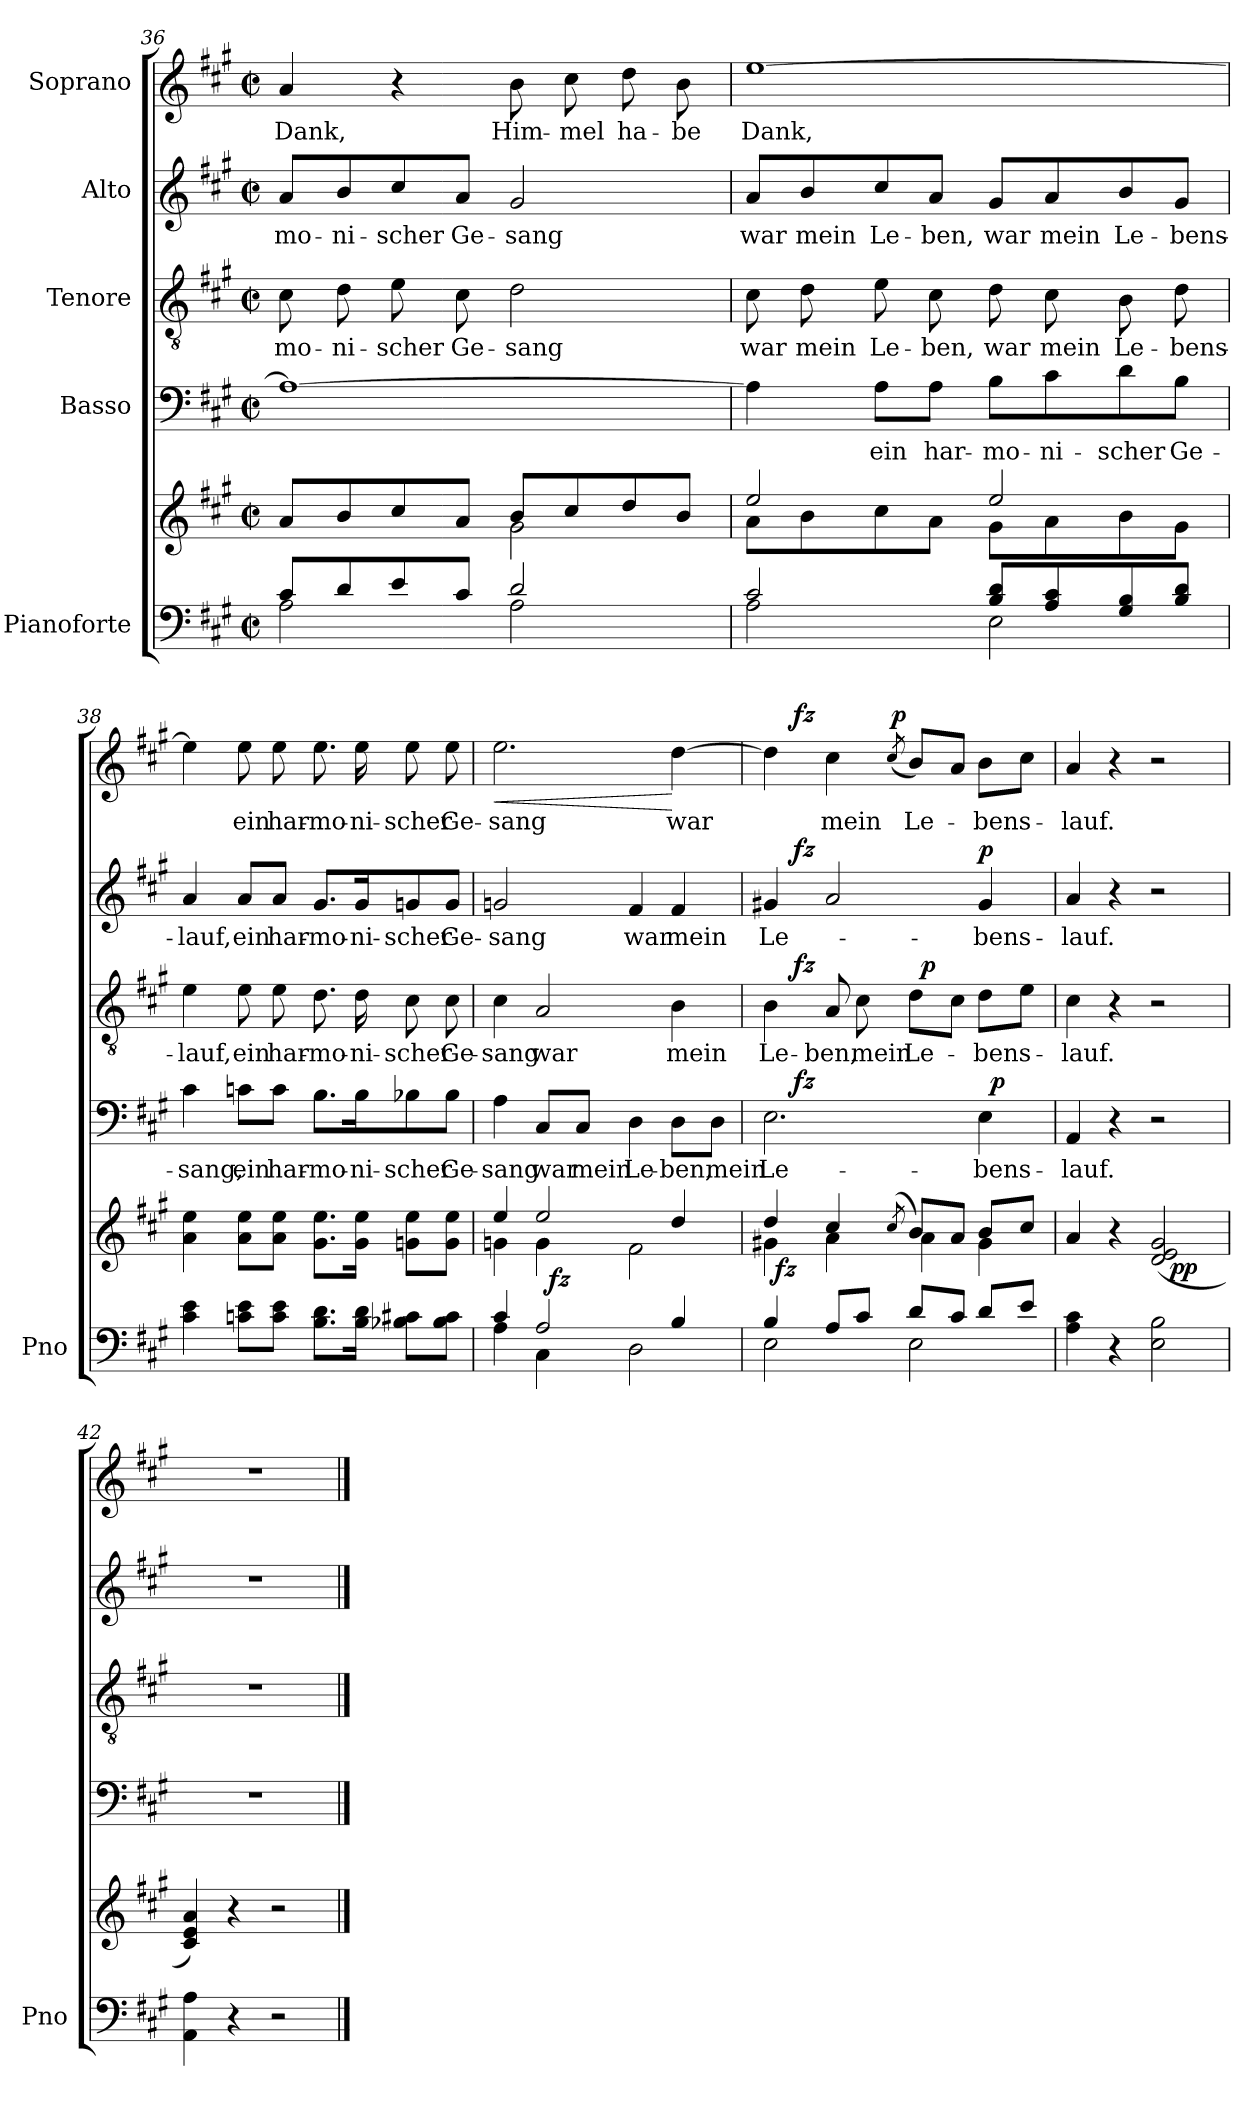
**kern	**kern	**dynam	**kern	**text	**dynam	**kern	**text	**dynam	**kern	**text	**dynam	**kern	**text	**dynam
*part5	*part5	*part5	*part4	*part4	*part4	*part3	*part3	*part3	*part2	*part2	*part2	*part1	*part1	*part1
*staff6	*staff5	*staff5/6	*staff4	*staff4	*staff4	*staff3	*staff3	*staff3	*staff2	*staff2	*staff2	*staff1	*staff1	*staff1
*I"Pianoforte	*	*	*I"Basso	*	*	*I"Tenore	*	*	*I"Alto	*	*	*I"Soprano	*	*
*I'Pno	*	*	*	*	*	*	*	*	*	*	*	*	*	*
*clefF4	*clefG2	*	*clefF4	*	*	*clefGv2	*	*	*clefG2	*	*	*clefG2	*	*
*k[f#c#g#]	*k[f#c#g#]	*	*k[f#c#g#]	*	*	*k[f#c#g#]	*	*	*k[f#c#g#]	*	*	*k[f#c#g#]	*	*
*A:	*A:	*	*A:	*	*	*A:	*	*	*A:	*	*	*A:	*	*
*M2/2	*M2/2	*	*M2/2	*	*	*M2/2	*	*	*M2/2	*	*	*M2/2	*	*
*met(c|)	*met(c|)	*	*met(c|)	*	*	*met(c|)	*	*	*met(c|)	*	*	*met(c|)	*	*
=36	=36	=36	=36	=36	=36	=36	=36	=36	=36	=36	=36	=36	=36	=36
*^	*^	*	*	*	*	*	*	*	*	*	*	*	*	*
!	!	!	!	!	!	!	!	!	!LO:LY:b	!	!	!LO:LY:b	!	!	!LO:LY:b	!
8c#/L	2A\	8a/L	2ryy	.	1A_	.	.	8c#\	-mo-	.	8a/L	-mo-	.	4a/	Dank,	.
!	!	!	!	!	!	!	!	!	!LO:LY:b	!	!	!LO:LY:b	!	!	!	!
8d/	.	8b/	.	.	.	.	.	8d\	-ni-	.	8b/	-ni-	.	.	.	.
!	!	!	!	!	!	!	!	!	!LO:LY:b	!	!	!LO:LY:b	!	!	!	!
8e/	.	8cc#/	.	.	.	.	.	8e\	-scher	.	8cc#/	-scher	.	4r	.	.
!	!	!	!	!	!	!	!	!	!LO:LY:b	!	!	!LO:LY:b	!	!	!	!
8c#/J	.	8a/J	.	.	.	.	.	8c#\	Ge-	.	8a/J	Ge-	.	.	.	.
!	!	!	!	!	!	!	!	!	!LO:LY:b	!	!	!LO:LY:b	!	!	!LO:LY:b	!
2d/	2A\	8b/L	2g#\	.	.	.	.	2d\	-sang	.	2g#/	-sang	.	8b\	Him-	.
!	!	!	!	!	!	!	!	!	!	!	!	!	!	!	!LO:LY:b	!
.	.	8cc#/	.	.	.	.	.	.	.	.	.	.	.	8cc#\	-mel	.
!	!	!	!	!	!	!	!	!	!	!	!	!	!	!	!LO:LY:b	!
.	.	8dd/	.	.	.	.	.	.	.	.	.	.	.	8dd\	ha-	.
!	!	!	!	!	!	!	!	!	!	!	!	!	!	!	!LO:LY:b	!
.	.	8b/J	.	.	.	.	.	.	.	.	.	.	.	8b\	-be	.
=37	=37	=37	=37	=37	=37	=37	=37	=37	=37	=37	=37	=37	=37	=37	=37	=37
!	!	!	!	!	!	!	!	!	!LO:LY:b	!	!	!LO:LY:b	!	!	!LO:LY:b	!
2c#/	2A\	2ee/	8a\L	.	4A\]	.	.	8c#\	war	.	8a/L	war	.	[1ee	Dank,	.
!	!	!	!	!	!	!	!	!	!LO:LY:b	!	!	!LO:LY:b	!	!	!	!
.	.	.	8b\	.	.	.	.	8d\	mein	.	8b/	mein	.	.	.	.
!	!	!	!	!	!	!LO:LY:b	!	!	!LO:LY:b	!	!	!LO:LY:b	!	!	!	!
.	.	.	8cc#\	.	8A\L	ein	.	8e\	Le-	.	8cc#/	Le-	.	.	.	.
!	!	!	!	!	!	!LO:LY:b	!	!	!LO:LY:b	!	!	!LO:LY:b	!	!	!	!
.	.	.	8a\J	.	8A\J	har-	.	8c#\	-ben,	.	8a/J	-ben,	.	.	.	.
!	!	!	!	!	!	!LO:LY:b	!	!	!LO:LY:b	!	!	!LO:LY:b	!	!	!	!
8B/ 8d/L	2E\	2ee/	8g#\L	.	8B\L	-mo-	.	8d\	war	.	8g#/L	war	.	.	.	.
!	!	!	!	!	!	!LO:LY:b	!	!	!LO:LY:b	!	!	!LO:LY:b	!	!	!	!
8A/ 8c#/	.	.	8a\	.	8c#\	-ni-	.	8c#\	mein	.	8a/	mein	.	.	.	.
!	!	!	!	!	!	!LO:LY:b	!	!	!LO:LY:b	!	!	!LO:LY:b	!	!	!	!
8G#/ 8B/	.	.	8b\	.	8d\	-scher	.	8B\	Le-	.	8b/	Le-	.	.	.	.
!	!	!	!	!	!	!LO:LY:b	!	!	!LO:LY:b	!	!	!LO:LY:b	!	!	!	!
8B/ 8d/J	.	.	8g#\J	.	8B\J	Ge-	.	8d\	-bens-	.	8g#/J	-bens-	.	.	.	.
*v	*v	*	*	*	*	*	*	*	*	*	*	*	*	*	*	*
!!LO:LB:g=z
=38	=38	=38	=38	=38	=38	=38	=38	=38	=38	=38	=38	=38	=38	=38	=38
!	!	!	!	!	!LO:LY:b	!	!	!LO:LY:b	!	!	!LO:LY:b	!	!	!	!
*	*v	*v	*	*	*	*	*	*	*	*	*	*	*	*	*
4c#\ 4e\	4a\ 4ee\	.	4c#\	-sang,	.	4e\	-lauf,	.	4a/	-lauf,	.	4ee\]	.	.
!	!	!	!	!LO:LY:b	!	!	!LO:LY:b	!	!	!LO:LY:b	!	!	!LO:LY:b	!
8cn\ 8e\L	8a\ 8ee\L	.	8cn\L	ein	.	8e\	ein	.	8a/L	ein	.	8ee\	ein	.
!	!	!	!	!LO:LY:b	!	!	!LO:LY:b	!	!	!LO:LY:b	!	!	!LO:LY:b	!
8c\ 8e\J	8a\ 8ee\J	.	8c\J	har-	.	8e\	har-	.	8a/J	har-	.	8ee\	har-	.
!	!	!	!	!LO:LY:b	!	!	!LO:LY:b	!	!	!LO:LY:b	!	!	!LO:LY:b	!
8.B\ 8.d\L	8.g#\ 8.ee\L	.	8.B\L	-mo-	.	8.d\	-mo-	.	8.g#/L	-mo-	.	8.ee\	-mo-	.
!	!	!	!	!LO:LY:b	!	!	!LO:LY:b	!	!	!LO:LY:b	!	!	!LO:LY:b	!
16B\ 16d\Jk	16g#\ 16ee\Jk	.	16B\K	-ni-	.	16d\	-ni-	.	16g#/K	-ni-	.	16ee\	-ni-	.
!	!	!	!	!LO:LY:b	!	!	!LO:LY:b	!	!	!LO:LY:b	!	!	!LO:LY:b	!
8B-X\ 8c#X\L	8gn\ 8ee\L	.	8B-X\	-scher	.	8c#\	-scher	.	8gn/	-scher	.	8ee\	-scher	.
!	!	!	!	!LO:LY:b	!	!	!LO:LY:b	!	!	!LO:LY:b	!	!	!LO:LY:b	!
8B-\ 8c#\J	8g\ 8ee\J	.	8B-\J	Ge-	.	8c#\	Ge-	.	8g/J	Ge-	.	8ee\	Ge-	.
=39	=39	=39	=39	=39	=39	=39	=39	=39	=39	=39	=39	=39	=39	=39
*^	*^	*	*	*	*	*	*	*	*	*	*	*	*	*
!	!	!	!	!	!	!LO:LY:b	!	!	!LO:LY:b	!	!	!LO:LY:b	!	!	!LO:LY:b	!LO:HP:b
*	*^	*	*	*	*	*	*	*	*	*	*	*	*	*	*	*
4c#/	4A\	4ryy	4ee/	4gn\	.	4A\	-sang	.	4c#\	-sang	.	2gn/	-sang	.	2.ee\	-sang	<
!	!	!	!	!	!	!	!LO:LY:b	!	!	!LO:LY:b	!	!	!	!	!	!	!
2A/	4C#\	32ryy	2ee/	4g\	.	8C#/L	war	.	2A/	war	.	.	.	.	.	.	.
!	!	!	!	!	!LO:DY:a=2	!	!	!	!	!	!	!	!	!	!	!	!
.	.	2ryy	.	.	fz	.	.	.	.	.	.	.	.	.	.	.	.
!	!	!	!	!	!	!	!LO:LY:b	!	!	!	!	!	!	!	!	!	!
.	.	.	.	.	.	8C#/J	mein	.	.	.	.	.	.	.	.	.	.
!	!	!	!	!	!	!	!LO:LY:b	!	!	!	!	!	!LO:LY:b	!	!	!	!
.	2D\	.	.	2f#\	.	4D\	Le-	.	.	.	.	4f#/	war	.	.	.	.
!	!	!	!	!	!	!	!LO:LY:b	!	!	!LO:LY:b	!	!	!LO:LY:b	!	!	!LO:LY:b	!
4B/	.	.	4dd/	.	.	8D\L	-ben,	.	4B\	mein	.	4f#/	mein	.	[4dd\	war	[
.	.	8..ryy	.	.	.	.	.	.	.	.	.	.	.	.	.	.	.
!	!	!	!	!	!	!	!LO:LY:b	!	!	!	!	!	!	!	!	!	!
.	.	.	.	.	.	8D\J	mein	.	.	.	.	.	.	.	.	.	.
=40	=40	=40	=40	=40	=40	=40	=40	=40	=40	=40	=40	=40	=40	=40	=40	=40	=40
!	!	!	!	!	!	!	!LO:LY:b	!	!	!LO:LY:b	!	!	!LO:LY:b	!	!	!	!
*	*	*	*	*^	*	*^	*	*	*^	*	*	*^	*	*	*^	*	*
*	*v	*v	*	*	*	*	*	*^	*	*	*	*^	*	*	*	*	*	*	*	*^	*	*
4B/	2E\	4dd/	4g#X\	32ryy	.	2.E\	16.ryy	2ryy	Le-	.	4B\	16.ryy	2ryy	Le-	.	4g#X/	16.ryy	Le-	.	4dd\]	16.ryy	4...ryy	.	.
!	!	!	!	!	!LO:DY:b	!	!	!	!	!	!	!	!	!	!	!	!	!	!	!	!	!	!	!
.	.	.	.	2ryy	fz	.	.	.	.	.	.	.	.	.	.	.	.	.	.	.	.	.	.	.
!	!	!	!	!	!	!	!	!	!	!LO:DY:a	!	!	!	!	!LO:DY:a	!	!	!	!LO:DY:a	!	!	!	!	!LO:DY:a
.	.	.	.	.	.	.	2ryy	.	.	fz	.	2ryy	.	.	fz	.	2ryy	.	fz	.	2ryy	.	.	fz
!	!	!	!	!	!	!	!	!	!	!	!	!	!	!LO:LY:b	!	!	!	!	!	!	!	!	!LO:LY:b	!
8A/L	.	4cc#/	4a\	.	.	.	.	.	.	.	8A/	.	.	-ben,	.	2a/	.	.	.	4cc#\	.	.	mein	.
!	!	!	!	!	!	!	!	!	!	!	!	!	!	!LO:LY:b	!	!	!	!	!	!	!	!	!	!
8c#/J	.	.	.	.	.	.	.	.	.	.	8c#\	.	.	mein	.	.	.	.	.	.	.	.	.	.
!	!	!	!	!	!	!	!	!	!	!	!	!	!	!	!	!	!	!	!	!	!	!	!	!LO:DY:a
.	.	.	.	.	.	.	.	.	.	.	.	.	.	.	.	.	.	.	.	.	.	2ryy	.	p
.	.	(>8qcc#/	.	.	.	.	.	.	.	.	.	.	.	.	.	.	.	.	.	(<8qcc#/	.	.	.	.
!	!	!	!	!	!	!	!	!	!	!	!	!	!	!LO:LY:b	!	!	!	!	!	!	!	!	!LO:LY:b	!
8d/L	2E\	8b/L)	4a\	.	.	.	.	4ryy	.	.	8d\L	.	32ryy	Le-	.	.	.	.	.	8b/L)	.	.	Le-	.
!	!	!	!	!	!	!	!	!	!	!	!	!	!	!	!LO:DY:a	!	!	!	!	!	!	!	!	!
.	.	.	.	4...ryy	.	.	.	.	.	.	.	.	4...ryy	.	p	.	.	.	.	.	.	.	.	.
.	.	.	.	.	.	.	4ryy	.	.	.	.	4ryy	.	.	.	.	4ryy	.	.	.	4ryy	.	.	.
8c#/J	.	8a/J	.	.	.	.	.	.	.	.	8c#\J	.	.	.	.	.	.	.	.	8a/J	.	.	.	.
!	!	!	!	!	!	!	!	!	!LO:LY:b	!	!	!	!	!LO:LY:b	!	!	!	!LO:LY:b	!LO:DY:a	!	!	!	!LO:LY:b	!
8d/L	.	8b/L	4g#\	.	.	4E\	.	32ryy	-bens-	.	8d\L	.	.	-bens-	.	4g#/	.	-bens-	p	8b\L	.	.	-bens-	.
!	!	!	!	!	!	!	!	!	!	!LO:DY:a	!	!	!	!	!	!	!	!	!	!	!	!	!	!
.	.	.	.	.	.	.	.	8..ryy	.	p	.	.	.	.	.	.	.	.	.	.	.	.	.	.
.	.	.	.	.	.	.	8ryy	.	.	.	.	8ryy	.	.	.	.	8ryy	.	.	.	8ryy	.	.	.
8e/J	.	8cc#/J	.	.	.	.	.	.	.	.	8e\J	.	.	.	.	.	.	.	.	8cc#\J	.	.	.	.
.	.	.	.	.	.	.	32ryy	.	.	.	.	32ryy	.	.	.	.	32ryy	.	.	.	32ryy	32ryy	.	.
=41	=41	=41	=41	=41	=41	=41	=41	=41	=41	=41	=41	=41	=41	=41	=41	=41	=41	=41	=41	=41	=41	=41	=41	=41
!	!	!	!	!	!	!	!	!	!LO:LY:b	!	!	!	!	!LO:LY:b	!	!	!	!LO:LY:b	!	!	!	!	!LO:LY:b	!
*v	*v	*	*	*	*	*v	*v	*v	*	*	*v	*v	*v	*	*	*v	*v	*	*	*v	*v	*v	*	*
*	*	*v	*v	*	*	*	*	*	*	*	*	*	*	*	*	*
4A\ 4c#\	4a/	2ryy	.	4AA/	-lauf.	.	4c#\	-lauf.	.	4a/	-lauf.	.	4a/	-lauf.	.
4r	4r	.	.	4r	.	.	4r	.	.	4r	.	.	4r	.	.
2E\ 2B\	(<2d/ 2e/ 2g#/	16ryy	.	2r	.	.	2r	.	.	2r	.	.	2r	.	.
!	!	!	!LO:DY:b	!	!	!	!	!	!	!	!	!	!	!	!
.	.	4..ryy	pp	.	.	.	.	.	.	.	.	.	.	.	.
*	*v	*v	*	*	*	*	*	*	*	*	*	*	*	*	*
=42	=42	=42	=42	=42	=42	=42	=42	=42	=42	=42	=42	=42	=42	=42
4AA\ 4A\	4c#/ 4e/ 4a/)	.	1r	.	.	1r	.	.	1r	.	.	1r	.	.
4r	4r	.	.	.	.	.	.	.	.	.	.	.	.	.
2r	2r	.	.	.	.	.	.	.	.	.	.	.	.	.
==	==	==	==	==	==	==	==	==	==	==	==	==	==	==
*-	*-	*-	*-	*-	*-	*-	*-	*-	*-	*-	*-	*-	*-	*-
